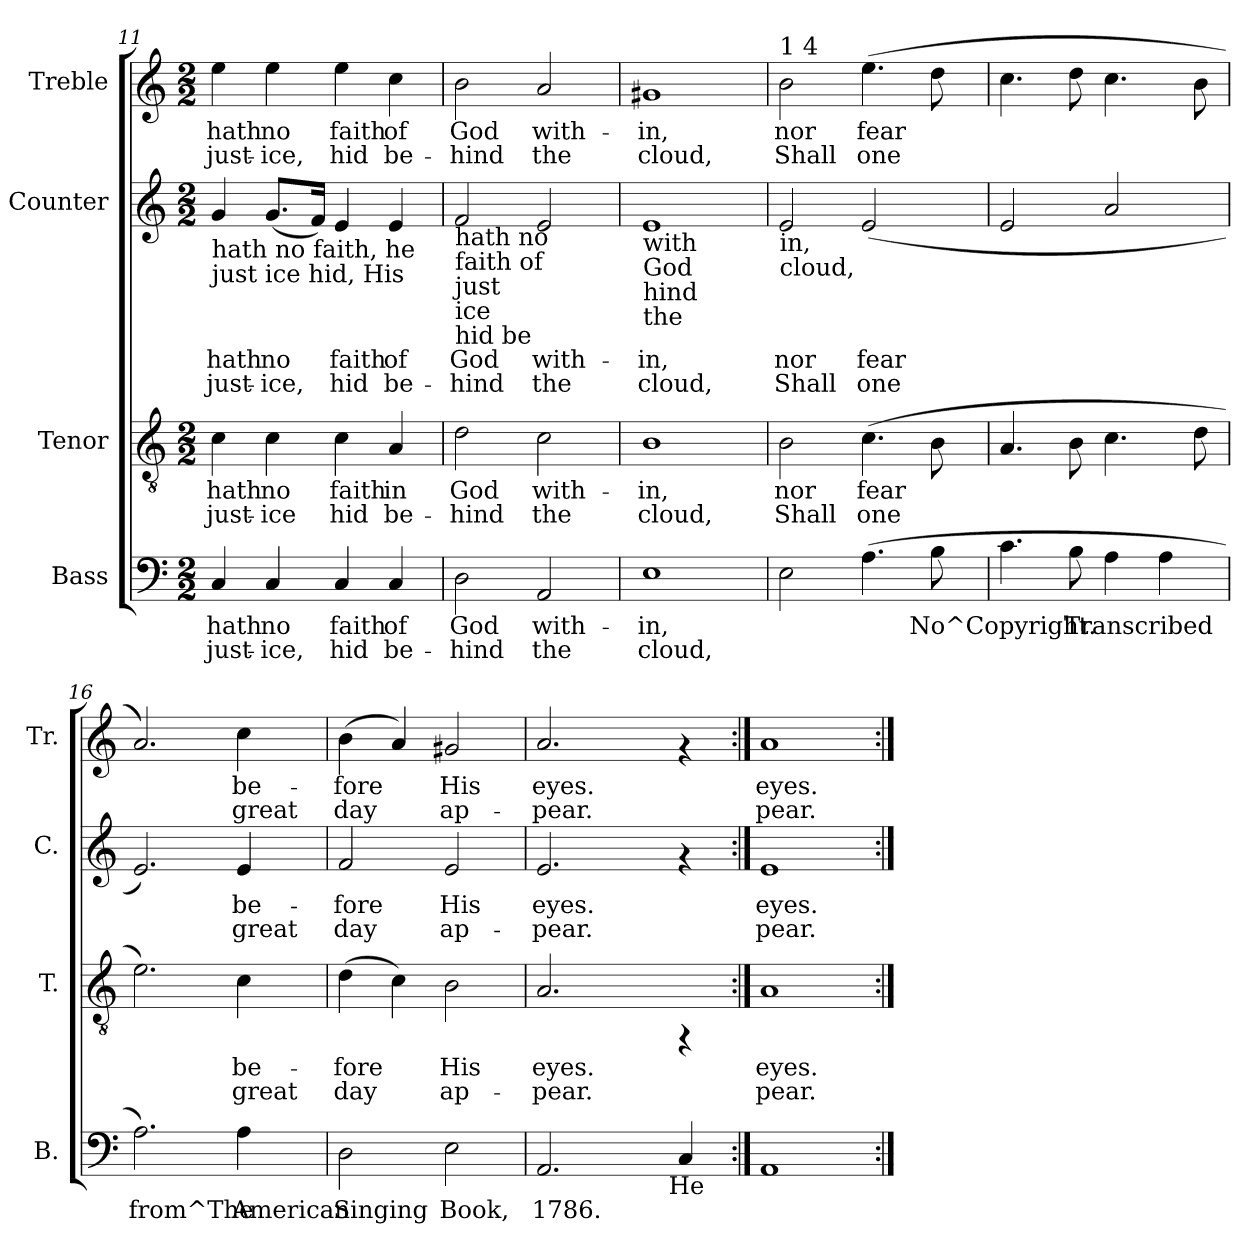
**kern	**text	**text	**kern	**text	**text	**kern	**text	**text	**kern	**text	**text
*part4	*part4	*part4	*part3	*part3	*part3	*part2	*part2	*part2	*part1	*part1	*part1
*staff4	*staff4	*staff4	*staff3	*staff3	*staff3	*staff2	*staff2	*staff2	*staff1	*staff1	*staff1
*I"Bass	*	*	*I"Tenor	*	*	*I"Counter	*	*	*I"Treble	*	*
*I'B.	*	*	*I'T.	*	*	*I'C.	*	*	*I'Tr.	*	*
*clefF4	*	*	*clefGv2	*	*	*clefG2	*	*	*clefG2	*	*
*k[]	*	*	*k[]	*	*	*k[]	*	*	*k[]	*	*
*C:	*	*	*C:	*	*	*C:	*	*	*C:	*	*
*M2/2	*	*	*M2/2	*	*	*M2/2	*	*	*M2/2	*	*
=11	=11	=11	=11	=11	=11	=11	=11	=11	=11	=11	=11
!	!	!	!	!	!	!LO:TX:b:t=hath no faith, he	!	!	!	!	!
!	!	!	!	!	!	!LO:TX:b:t=just ice hid, His	!	!	!	!	!
!	!LO:LY:b:cj	!LO:LY:b:cj	!	!LO:LY:b:rj	!LO:LY:b:rj	!	!LO:LY:a:rj	!LO:LY:a:rj	!	!LO:LY:b:rj	!LO:LY:b:rj
4C/	hath	just-	4c\	hath	just-	4g/	hath	just-	4ee\	hath	just-
!	!LO:LY:b:cj	!LO:LY:b:cj	!	!LO:LY:b:rj	!LO:LY:b:rj	!	!LO:LY:a:rj	!LO:LY:a:rj	!	!LO:LY:b:rj	!LO:LY:b:rj
4C/	-no	ice,	4c\	-no	ice	(<8.g/L	-no	ice,	4ee\	-no	ice,
!	!	!	!	!	!	!	!LO:LY:a:rj	!LO:LY:a:rj	!	!	!
.	.	.	.	.	.	16f/J)	.	.	.	.	.
!	!LO:LY:b:cj	!LO:LY:b:cj	!	!LO:LY:b:rj	!LO:LY:b:rj	!	!LO:LY:a:rj	!LO:LY:a:rj	!	!LO:LY:b:rj	!LO:LY:b:rj
4C/	faith	hid	4c\	faith	hid	4e/	faith	hid	4ee\	faith	hid
!	!LO:LY:b:cj	!LO:LY:b:cj	!	!LO:LY:b:rj	!LO:LY:b:rj	!	!LO:LY:a:rj	!LO:LY:a:rj	!	!LO:LY:b:rj	!LO:LY:b:rj
4C/	of	be-	4A/	in	be-	4e/	of	be-	4cc\	of	be-
=12	=12	=12	=12	=12	=12	=12	=12	=12	=12	=12	=12
!	!	!	!	!	!	!LO:TX:b:t=hath no	!	!	!	!	!
!	!	!	!	!	!	!LO:TX:b:t=faith of	!	!	!	!	!
!	!	!	!	!	!	!LO:TX:b:t=just	!	!	!	!	!
!	!	!	!	!	!	!LO:TX:b:t=ice	!	!	!	!	!
!	!	!	!	!	!	!LO:TX:b:t=hid be	!	!	!	!	!
!	!LO:LY:b:cj	!LO:LY:b:cj	!	!LO:LY:b:rj	!LO:LY:b:rj	!	!LO:LY:a:rj	!LO:LY:a:rj	!	!LO:LY:b:rj	!LO:LY:b:rj
2D\	-God	hind	2d\	-God	hind	2f/	-God	hind	2b\	-God	hind
!	!LO:LY:b:cj	!LO:LY:b:cj	!	!LO:LY:b:rj	!LO:LY:b:rj	!	!LO:LY:a:rj	!LO:LY:a:rj	!	!LO:LY:b:rj	!LO:LY:b:rj
2AA/	with-	-the	2c\	with-	-the	2e/	with-	-the	2a/	with-	-the
=13	=13	=13	=13	=13	=13	=13	=13	=13	=13	=13	=13
!	!	!	!	!	!	!LO:TX:b:t=with	!	!	!	!	!
!	!	!	!	!	!	!LO:TX:b:t=God	!	!	!	!	!
!	!	!	!	!	!	!LO:TX:b:t=hind	!	!	!	!	!
!	!	!	!	!	!	!LO:TX:b:t=the	!	!	!	!	!
!	!LO:LY:b:cj	!LO:LY:b:cj	!	!LO:LY:b:rj	!LO:LY:b:rj	!	!LO:LY:a:rj	!LO:LY:a:rj	!	!LO:LY:b:rj	!LO:LY:b:rj
1E	in,	cloud,	1B	in,	cloud,	1e	in,	cloud,	1g#X	in,	cloud,
!!LO:PB:g=z
=14	=14	=14	=14	=14	=14	=14	=14	=14	=14	=14	=14
!	!	!	!	!	!	!	!	!	!LO:TX:a:t=1 4	!	!
!	!	!	!	!	!	!LO:TX:b:t=in,	!	!	!	!	!
!	!	!	!	!	!	!LO:TX:b:t=cloud,	!	!	!	!	!
!	!LO:LY:b:cj	!	!	!LO:LY:b:rj	!LO:LY:b:rj	!	!LO:LY:a:rj	!LO:LY:a:rj	!	!LO:LY:b:rj	!LO:LY:b:rj
2E\	.	.	2B\	nor	Shall	2e/	nor	Shall	2b\	nor	Shall
!	!LO:LY:b:cj	!	!	!LO:LY:b:rj	!LO:LY:b:rj	!	!LO:LY:a:rj	!LO:LY:a:rj	!	!LO:LY:b:rj	!LO:LY:b:rj
(<4.A\	.	.	(>4.c\	fear-	-one-	(<2e/	fear-	-one-	(>4.ee\	fear-	-one-
!	!LO:LY:b:cj	!	!	!LO:LY:b:rj	!LO:LY:b:rj	!	!	!	!	!LO:LY:b:rj	!LO:LY:b:rj
8B\	No^Copyright.	.	8B\	--	--	.	.	.	8dd\	--	--
=15	=15	=15	=15	=15	=15	=15	=15	=15	=15	=15	=15
!	!LO:LY:b:cj	!	!	!LO:LY:b:rj	!	!	!LO:LY:a:rj	!	!	!LO:LY:b:rj	!
4.c\	.	.	4.A/	--	.	2e/	--	.	4.cc\	--	.
!	!LO:LY:b:cj	!	!	!LO:LY:b:rj	!	!	!	!	!	!LO:LY:b:rj	!
8B\	Transcribed	.	8B\	--	.	.	.	.	8dd\	--	.
!	!LO:LY:b:cj	!	!	!LO:LY:b:rj	!	!	!LO:LY:a:rj	!	!	!LO:LY:b:rj	!
4A\	.	.	4.c\	--	.	2a/	--	.	4.cc\	--	.
!	!LO:LY:b:cj	!	!	!	!	!	!	!	!	!	!
4A\	.	.	.	.	.	.	.	.	.	.	.
!	!	!	!	!LO:LY:b:rj	!	!	!	!	!	!LO:LY:b:rj	!
.	.	.	8d\	--	.	.	.	.	8b\	--	.
=16	=16	=16	=16	=16	=16	=16	=16	=16	=16	=16	=16
!	!LO:LY:b:cj	!	!	!LO:LY:b:rj	!LO:LY:b:rj	!	!LO:LY:a:rj	!LO:LY:a:rj	!	!LO:LY:b:rj	!LO:LY:b:rj
2.A\)	from^The	.	2.e\)	--	--	2.e/)	--	--	2.a/)	--	--
!	!LO:LY:b:cj	!	!	!LO:LY:b:rj	!LO:LY:b:rj	!	!LO:LY:a:rj	!LO:LY:a:rj	!	!LO:LY:b:rj	!LO:LY:b:rj
4A\	American	.	4c\	-be-	-great	4e/	-be-	-great	4cc\	-be-	-great
=17	=17	=17	=17	=17	=17	=17	=17	=17	=17	=17	=17
!	!LO:LY:b:cj	!	!	!LO:LY:b:rj	!LO:LY:b:rj	!	!LO:LY:a:rj	!LO:LY:a:rj	!	!LO:LY:b:rj	!LO:LY:b:rj
2D\	Singing	.	(>4d\	fore	day	2f/	fore	day	(>4b\	fore	day
!	!	!	!	!LO:LY:b:rj	!LO:LY:b:rj	!	!	!	!	!LO:LY:b:rj	!LO:LY:b:rj
.	.	.	4c\)	.	.	.	.	.	4a/)	.	.
!	!LO:LY:b:cj	!	!	!LO:LY:b:rj	!LO:LY:b:rj	!	!LO:LY:a:rj	!LO:LY:a:rj	!	!LO:LY:b:rj	!LO:LY:b:rj
2E\	Book,	.	2B\	His	ap-	2e/	His	ap-	2g#X/	His	ap-
=18	=18	=18	=18	=18	=18	=18	=18	=18	=18	=18	=18
!	!LO:LY:b:cj	!	!	!LO:LY:b:rj	!LO:LY:b:rj	!	!LO:LY:a:rj	!LO:LY:a:rj	!	!LO:LY:b:rj	!LO:LY:b:rj
*^	*	*	*	*	*	*	*	*	*	*	*
2.AA/	2ryy	1786.	.	2.A/	-eyes.	pear.	2.e/	-eyes.	pear.	2.a/	-eyes.	pear.
.	8...ryy	.	.	.	.	.	.	.	.	.	.	.
!	!LO:TX:b:t=He	!	!	!	!	!	!	!	!	!	!	!
.	4ryy	.	.	.	.	.	.	.	.	.	.	.
!	!	!LO:LY:b:cj	!	!	!	!	!	!	!	!	!	!
4C/	.	.	.	4rFF	.	.	4rf	.	.	4rf	.	.
.	64ryy	.	.	.	.	.	.	.	.	.	.	.
=19:|!	=19:|!	=19:|!	=19:|!	=19:|!	=19:|!	=19:|!	=19:|!	=19:|!	=19:|!	=19:|!	=19:|!	=19:|!
!	!	!LO:LY:b:cj	!	!	!LO:LY:b:rj	!LO:LY:b:rj	!	!LO:LY:a:rj	!LO:LY:a:rj	!	!LO:LY:b:rj	!LO:LY:b:rj
*v	*v	*	*	*	*	*	*	*	*	*	*	*
1AA	.	.	1A	eyes.	pear.	1e	eyes.	pear.	1a	eyes.	pear.
=:|!	=:|!	=:|!	=:|!	=:|!	=:|!	=:|!	=:|!	=:|!	=:|!	=:|!	=:|!
*-	*-	*-	*-	*-	*-	*-	*-	*-	*-	*-	*-
